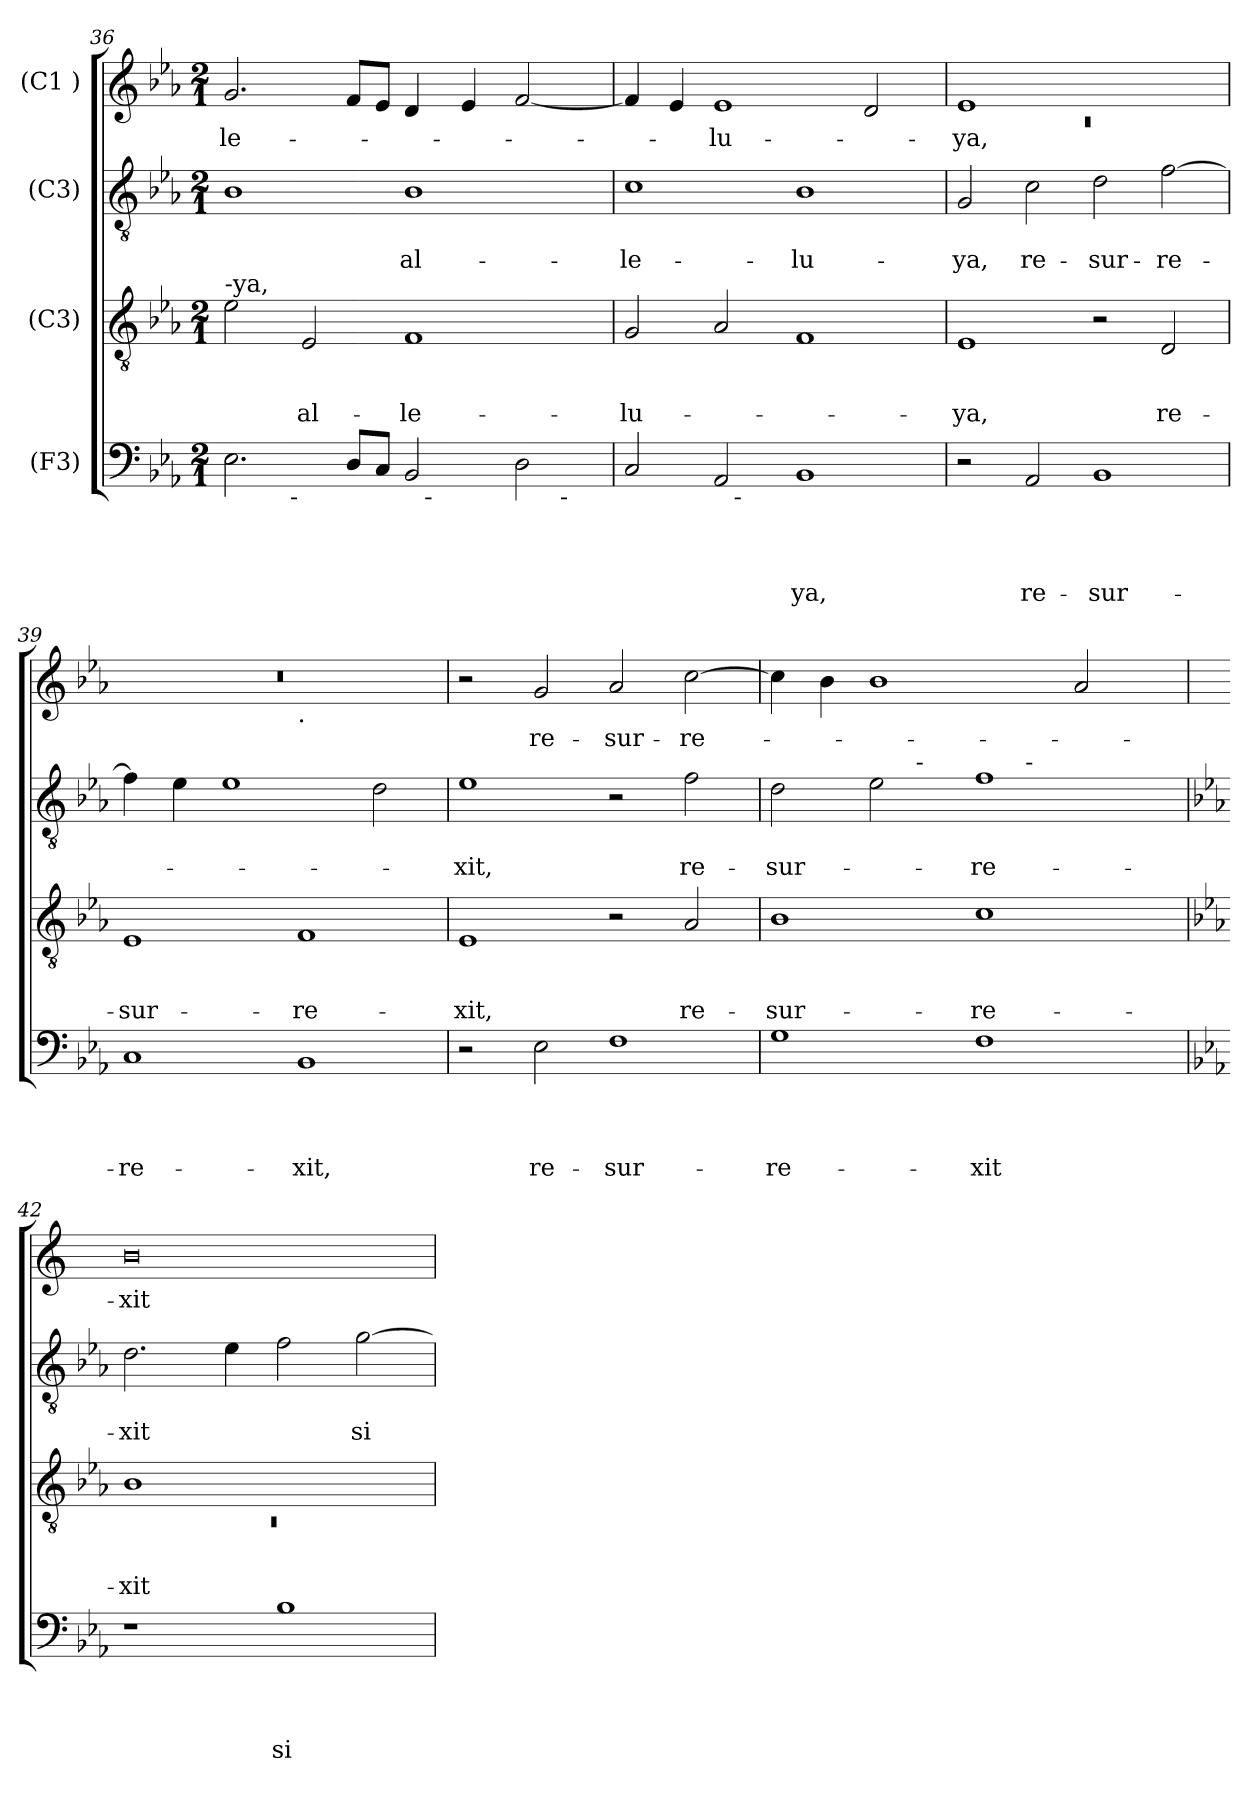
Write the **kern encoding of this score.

**kern	**text	**text	**text	**text	**kern	**text	**text	**text	**kern	**text	**text	**kern	**text
*part4	*part4	*part4	*part4	*part4	*part3	*part3	*part3	*part3	*part2	*part2	*part2	*part1	*part1
*staff4	*staff4	*staff4	*staff4	*staff4	*staff3	*staff3	*staff3	*staff3	*staff2	*staff2	*staff2	*staff1	*staff1
*I"(F3)	*	*	*	*	*I"(C3)	*	*	*	*I"(C3)	*	*	*I"(C1 )	*
!!LO:PB:g=z
*clefF4	*	*	*	*	*clefGv2	*	*	*	*clefGv2	*	*	*clefG2	*
*k[b-e-a-]	*	*	*	*	*k[b-e-a-]	*	*	*	*k[b-e-a-]	*	*	*k[b-e-a-]	*
*E-:	*	*	*	*	*E-:	*	*	*	*E-:	*	*	*E-:	*
*M2/1	*	*	*	*	*M2/1	*	*	*	*M2/1	*	*	*M2/1	*
=36	=36	=36	=36	=36	=36	=36	=36	=36	=36	=36	=36	=36	=36
!	!	!	!	!	!LO:TX:a:t=-ya,	!	!	!	!	!	!	!	!
!LO:TX:a:t=-re,	!	!	!	!	!	!	!	!	!	!	!	!	!
!	!	!	!	!	!	!	!	!	!	!	!	!	!LO:LY:b
*^	*	*	*	*	*	*	*	*	*	*	*	*	*
*	*^	*	*	*	*	*	*	*	*	*	*	*	*	*
*	*	*^	*	*	*	*	*	*	*	*	*	*	*	*	*
2.E-\	4...ryy	1ryy	1..ryy	.	.	.	.	2e-\	.	.	.	1B-	.	.	2.g/	-le-
!	!LO:TX:b:t=-	!	!	!	!	!	!	!	!	!	!	!	!	!	!	!
.	1ryy	.	.	.	.	.	.	.	.	.	.	.	.	.	.	.
!	!	!	!	!	!	!	!	!	!	!	!LO:LY:b	!	!	!	!	!
.	.	.	.	.	.	.	.	2E-/	.	.	-al-	.	.	.	.	.
8D/L	.	.	.	.	.	.	.	.	.	.	.	.	.	.	8f/L	.
8C/J	.	.	.	.	.	.	.	.	.	.	.	.	.	.	8e-/J	.
!	!	!	!	!	!	!	!	!	!	!	!LO:LY:b	!	!	!LO:LY:b	!	!
2BB-/	.	16ryy	.	.	.	.	.	1F	.	.	-le-	1B-	.	-al-	4d/	.
!	!	!LO:TX:b:t=-	!	!	!	!	!	!	!	!	!	!	!	!	!	!
.	.	2...ryy	.	.	.	.	.	.	.	.	.	.	.	.	.	.
.	.	.	.	.	.	.	.	.	.	.	.	.	.	.	4e-/	.
.	2ryy	.	.	.	.	.	.	.	.	.	.	.	.	.	.	.
2D\	.	.	.	.	.	.	.	.	.	.	.	.	.	.	[<2f/	.
!	!	!	!LO:TX:b:t=-	!	!	!	!	!	!	!	!	!	!	!	!	!
.	.	.	4ryy	.	.	.	.	.	.	.	.	.	.	.	.	.
.	32ryy	.	.	.	.	.	.	.	.	.	.	.	.	.	.	.
=37	=37	=37	=37	=37	=37	=37	=37	=37	=37	=37	=37	=37	=37	=37	=37	=37
!	!	!	!	!	!	!	!	!	!	!	!LO:LY:b	!	!	!LO:LY:b	!	!
*	*v	*v	*v	*	*	*	*	*	*	*	*	*	*	*	*	*
2C/	2ryy	.	.	.	.	2G/	.	.	-lu-	1c	.	-le-	4f/]	.
.	.	.	.	.	.	.	.	.	.	.	.	.	4e-/	.
!	!	!	!	!	!	!	!	!	!	!	!	!	!	!LO:LY:b
2AA-/	16ryy	.	.	.	.	2A-/	.	.	.	.	.	.	1e-	-lu-
!	!LO:TX:b:t=-	!	!	!	!	!	!	!	!	!	!	!	!	!
.	1ryy	.	.	.	.	.	.	.	.	.	.	.	.	.
!	!	!	!	!	!LO:LY:b	!	!	!	!	!	!	!LO:LY:b	!	!
1BB-	.	.	.	.	-ya,	1F	.	.	.	1B-	.	-lu-	.	.
.	.	.	.	.	.	.	.	.	.	.	.	.	2d/	.
.	4..ryy	.	.	.	.	.	.	.	.	.	.	.	.	.
=38	=38	=38	=38	=38	=38	=38	=38	=38	=38	=38	=38	=38	=38	=38
*	*	*	*	*	*	*	*	*	*	*	*	*	*^	*
!	!	!	!	!	!	!	!	!	!LO:LY:b	!	!	!LO:LY:b	!	!LO:N:vis=1	!LO:LY:b
*v	*v	*	*	*	*	*	*	*	*	*	*	*	*	*	*
2r	.	.	.	.	1E-	.	.	-ya,	2G/	.	-ya,	1e-	0rc	-ya,
!	!	!	!	!LO:LY:b	!	!	!	!	!	!	!LO:LY:b	!	!	!
2AA-/	.	.	.	re-	.	.	.	.	2c\	.	re-	.	.	.
!	!	!	!	!LO:LY:b	!	!	!	!	!	!	!LO:LY:b	!	!	!
1BB-	.	.	.	-sur-	2r	.	.	.	2d\	.	-sur-	1ryy	.	.
!	!	!	!	!	!	!	!	!LO:LY:b	!	!	!LO:LY:b	!	!	!
.	.	.	.	.	2D/	.	.	re-	[>2f\	.	-re-	.	.	.
=39	=39	=39	=39	=39	=39	=39	=39	=39	=39	=39	=39	=39	=39	=39
!	!	!	!	!LO:LY:b	!	!	!	!LO:LY:b	!	!	!	!	!	!
1C	.	.	.	-re-	1E-	.	.	-sur-	4f\]	.	.	0r	1ryy	.
.	.	.	.	.	.	.	.	.	4e-\	.	.	.	.	.
.	.	.	.	.	.	.	.	.	1e-	.	.	.	.	.
!	!	!	!	!	!	!	!	!	!	!	!	!	!LO:TX:b:t=.	!
!	!	!	!	!LO:LY:b	!	!	!	!LO:LY:b	!	!	!	!	!	!
1BB-	.	.	.	-xit,	1F	.	.	-re-	.	.	.	.	1ryy	.
.	.	.	.	.	.	.	.	.	2d\	.	.	.	.	.
=40	=40	=40	=40	=40	=40	=40	=40	=40	=40	=40	=40	=40	=40	=40
!	!	!	!	!	!	!	!	!LO:LY:b	!	!	!LO:LY:b	!	!	!
*	*	*	*	*	*	*	*	*	*	*	*	*v	*v	*
2r	.	.	.	.	1E-	.	.	-xit,	1e-	.	-xit,	2r	.
!	!	!	!	!LO:LY:b	!	!	!	!	!	!	!	!	!LO:LY:b
2E-\	.	.	.	re-	.	.	.	.	.	.	.	2g/	re-
!	!	!	!	!LO:LY:b	!	!	!	!	!	!	!	!	!LO:LY:b
1F	.	.	.	-sur-	2r	.	.	.	2r	.	.	2a-/	-sur-
!	!	!	!	!	!	!	!	!LO:LY:b	!	!	!LO:LY:b	!	!LO:LY:b
.	.	.	.	.	2A-/	.	.	re-	2f\	.	re-	[<2cc\	-re-
!!LO:LB:g=z
=41	=41	=41	=41	=41	=41	=41	=41	=41	=41	=41	=41	=41	=41
!	!	!	!	!LO:LY:b	!	!	!	!LO:LY:b	!	!	!LO:LY:b	!	!
*	*	*	*	*	*	*	*	*	*^	*	*	*	*
*	*	*	*	*	*	*	*	*	*	*^	*	*	*	*
1G	.	.	.	-re-	1B-	.	.	-sur-	2d\	2ryy	1ryy	.	-sur-	4cc\]	.
.	.	.	.	.	.	.	.	.	.	.	.	.	.	4b-\	.
.	.	.	.	.	.	.	.	.	2e-\	8ryy	.	.	.	1b-	.
.	.	.	.	.	.	.	.	.	.	32ryy	.	.	.	.	.
!	!	!	!	!	!	!	!	!	!	!LO:TX:a:t=-	!	!	!	!	!
.	.	.	.	.	.	.	.	.	.	1ryy	.	.	.	.	.
!	!	!	!	!LO:LY:b	!	!	!	!LO:LY:b	!	!	!	!	!LO:LY:b	!	!
1F	.	.	.	-xit	1c	.	.	-re-	1f	.	4ryy	.	-re-	.	.
!	!	!	!	!	!	!	!	!	!	!	!LO:TX:a:t=-	!	!	!	!
.	.	.	.	.	.	.	.	.	.	.	2.ryy	.	.	.	.
.	.	.	.	.	.	.	.	.	.	.	.	.	.	2a-/	.
.	.	.	.	.	.	.	.	.	.	4ryy	.	.	.	.	.
.	.	.	.	.	.	.	.	.	.	16.ryy	.	.	.	.	.
*	*	*	*	*	*	*	*	*	*v	*v	*v	*	*	*	*
=42	=42	=42	=42	=42	=42	=42	=42	=42	=42	=42	=42	=42	=42
*	*	*	*	*	*	*	*	*	*	*	*	*k[]	*
*	*	*	*	*	*	*	*	*	*	*	*	*C:	*
*	*	*	*	*	*^	*	*	*	*^	*	*	*	*
*	*	*	*	*	*	*	*	*	*	*	*^	*	*	*	*
!	!	!	!	!	!	!LO:N:vis=1	!	!	!LO:LY:b	!	!	!	!	!LO:LY:b	!	!LO:LY:b:rj
*	*	*	*	*	*	*	*	*	*	*v	*v	*v	*	*	*	*
1r	.	.	.	.	1B-	0rC	.	.	-xit	2.d\	.	-xit	0b	-xit
.	.	.	.	.	.	.	.	.	.	4e-\	.	.	.	.
!	!	!	!	!LO:LY:b	!	!	!	!	!	!	!	!	!	!
1B-	.	.	.	si-	1ryy	.	.	.	.	2f\	.	.	.	.
!	!	!	!	!	!	!	!	!	!	!	!	!LO:LY:b	!	!
.	.	.	.	.	.	.	.	.	.	[>2g\	.	si-	.	.
*	*	*	*	*	*v	*v	*	*	*	*	*	*	*	*
=	=	=	=	=	=	=	=	=	=	=	=	=	=
*-	*-	*-	*-	*-	*-	*-	*-	*-	*-	*-	*-	*-	*-
